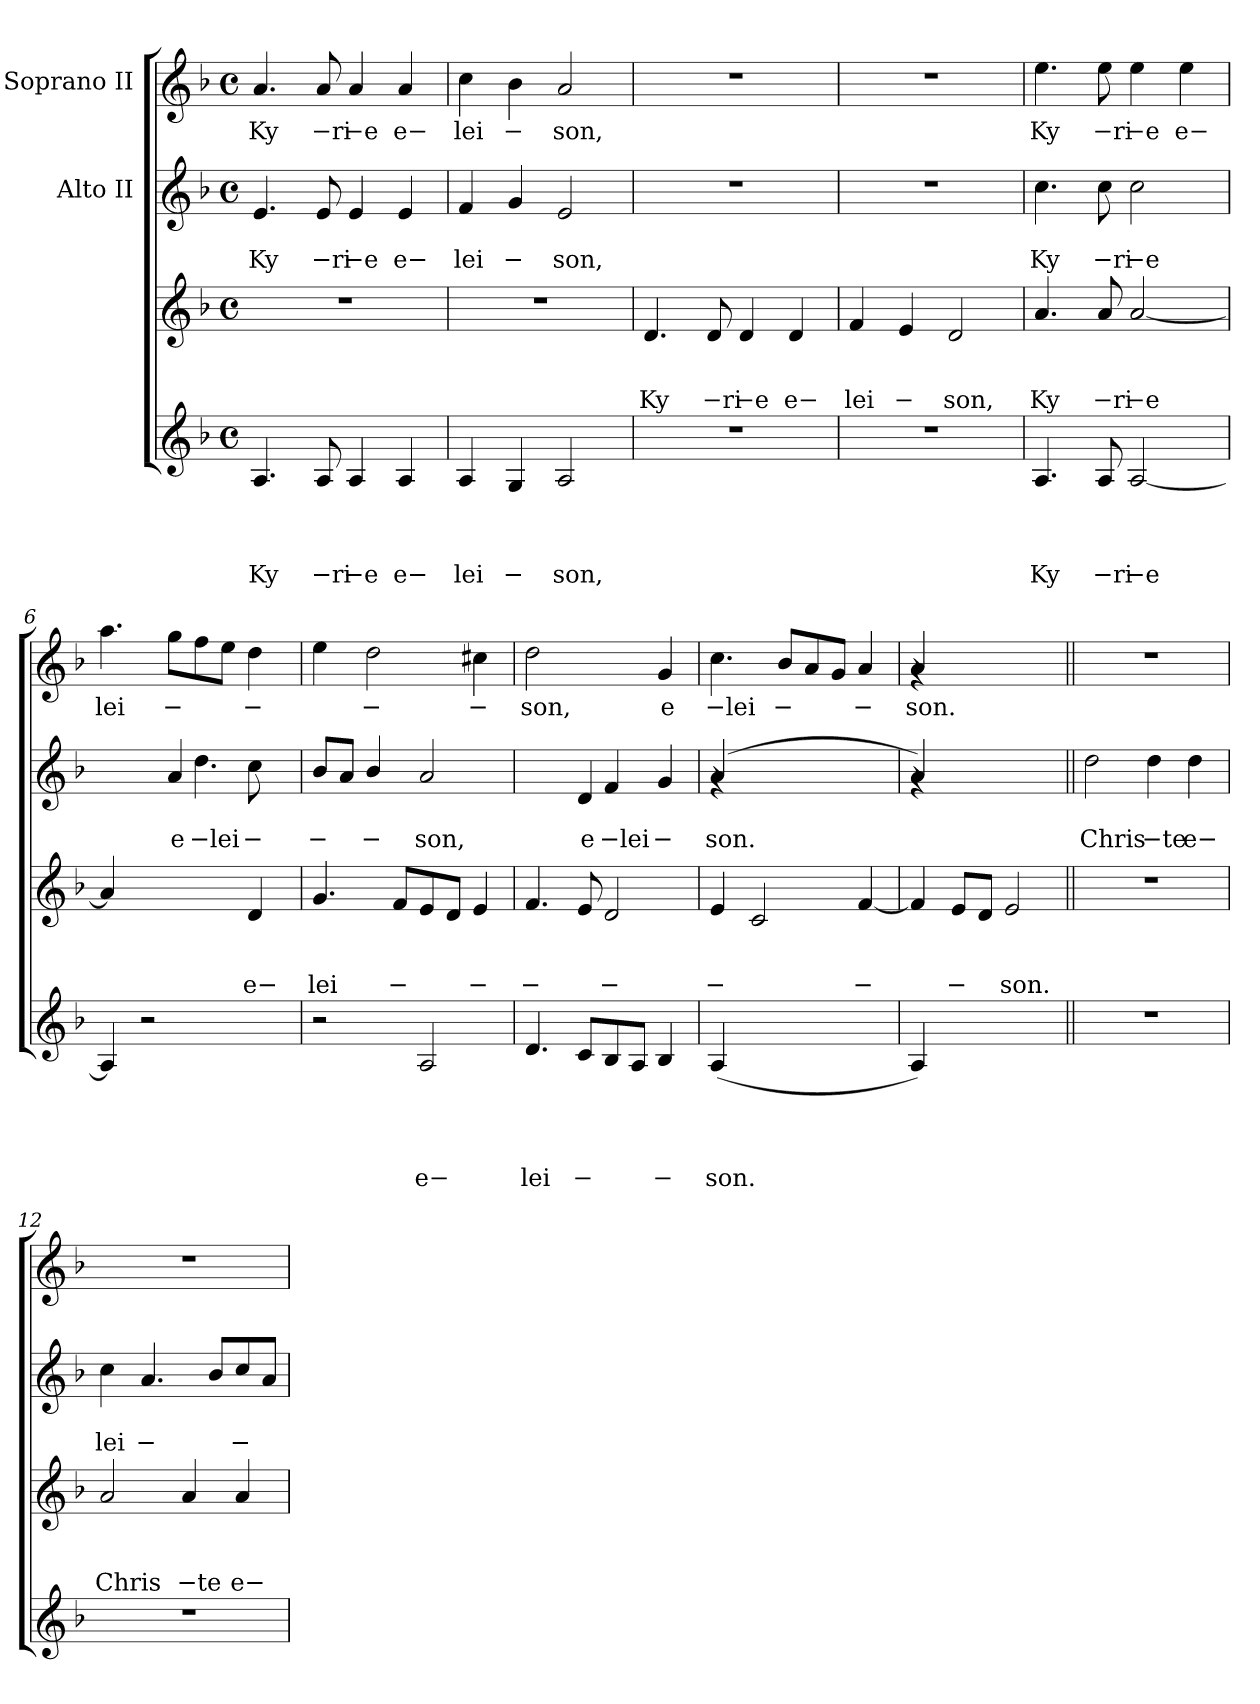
**kern	**text	**text	**text	**text	**kern	**text	**text	**text	**kern	**text	**text	**kern	**text
*part4	*part4	*part4	*part4	*part4	*part3	*part3	*part3	*part3	*part2	*part2	*part2	*part1	*part1
*staff4	*staff4	*staff4	*staff4	*staff4	*staff3	*staff3	*staff3	*staff3	*staff2	*staff2	*staff2	*staff1	*staff1
*	*	*	*	*	*	*	*	*	*I"Alto II	*	*	*I"Soprano II	*
!!LO:PB:g=z
*clefG2	*	*	*	*	*clefG2	*	*	*	*clefG2	*	*	*clefG2	*
*k[b-]	*	*	*	*	*k[b-]	*	*	*	*k[b-]	*	*	*k[b-]	*
*F:	*	*	*	*	*F:	*	*	*	*F:	*	*	*F:	*
*M4/4	*	*	*	*	*M4/4	*	*	*	*M4/4	*	*	*M4/4	*
*met(c)	*	*	*	*	*met(c)	*	*	*	*met(c)	*	*	*met(c)	*
=1	=1	=1	=1	=1	=1	=1	=1	=1	=1	=1	=1	=1	=1
!	!	!	!	!LO:LY:b	!	!	!	!	!	!	!LO:LY:b	!	!LO:LY:b
4.A/	.	.	.	Ky	1r	.	.	.	4.e/	.	Ky	4.a/	Ky
!	!	!	!	!LO:LY:b:rj	!	!	!	!	!	!	!LO:LY:b:rj	!	!LO:LY:b:rj
8A/	.	.	.	−ri	.	.	.	.	8e/	.	−ri	8a/	−ri
!	!	!	!	!LO:LY:b:rj	!	!	!	!	!	!	!LO:LY:b:rj	!	!LO:LY:b:rj
4A/	.	.	.	−e	.	.	.	.	4e/	.	−e	4a/	−e
!	!	!	!	!LO:LY:b	!	!	!	!	!	!	!LO:LY:b	!	!LO:LY:b
4A/	.	.	.	e−	.	.	.	.	4e/	.	e−	4a/	e−
=2	=2	=2	=2	=2	=2	=2	=2	=2	=2	=2	=2	=2	=2
!	!	!	!	!LO:LY:b	!	!	!	!	!	!	!LO:LY:b	!	!LO:LY:b
4A/	.	.	.	lei	1r	.	.	.	4f/	.	lei	4cc\	lei
!	!	!	!	!LO:LY:b	!	!	!	!	!	!	!LO:LY:b	!	!LO:LY:b
4G/	.	.	.	−	.	.	.	.	4g/	.	−	4b-\	−
!	!	!	!	!LO:LY:b	!	!	!	!	!	!	!LO:LY:b	!	!LO:LY:b
2A/	.	.	.	son,	.	.	.	.	2e/	.	son,	2a/	son,
=3	=3	=3	=3	=3	=3	=3	=3	=3	=3	=3	=3	=3	=3
!	!	!	!	!	!	!	!	!LO:LY:b	!	!	!	!	!
1r	.	.	.	.	4.d/	.	.	Ky	1r	.	.	1r	.
!	!	!	!	!	!	!	!	!LO:LY:b:rj	!	!	!	!	!
.	.	.	.	.	8d/	.	.	−ri	.	.	.	.	.
!	!	!	!	!	!	!	!	!LO:LY:b:rj	!	!	!	!	!
.	.	.	.	.	4d/	.	.	−e	.	.	.	.	.
!	!	!	!	!	!	!	!	!LO:LY:b	!	!	!	!	!
.	.	.	.	.	4d/	.	.	e−	.	.	.	.	.
=4	=4	=4	=4	=4	=4	=4	=4	=4	=4	=4	=4	=4	=4
!	!	!	!	!	!	!	!	!LO:LY:b	!	!	!	!	!
1r	.	.	.	.	4f/	.	.	lei	1r	.	.	1r	.
!	!	!	!	!	!	!	!	!LO:LY:b	!	!	!	!	!
.	.	.	.	.	4e/	.	.	−	.	.	.	.	.
!	!	!	!	!	!	!	!	!LO:LY:b	!	!	!	!	!
.	.	.	.	.	2d/	.	.	son,	.	.	.	.	.
=5	=5	=5	=5	=5	=5	=5	=5	=5	=5	=5	=5	=5	=5
!	!	!	!	!LO:LY:b	!	!	!	!LO:LY:b	!	!	!LO:LY:b	!	!LO:LY:b
4.A/	.	.	.	Ky	4.a/	.	.	Ky	4.cc\	.	Ky	4.ee\	Ky
!	!	!	!	!LO:LY:b:rj	!	!	!	!LO:LY:b:rj	!	!	!LO:LY:b:rj	!	!LO:LY:b:rj
8A/	.	.	.	−ri	8a/	.	.	−ri	8cc\	.	−ri	8ee\	−ri
!	!	!	!	!LO:LY:b:rj	!	!	!	!LO:LY:b:rj	!	!	!LO:LY:b:rj	!	!LO:LY:b:rj
[<2A/	.	.	.	−e	[<2a/	.	.	−e	2cc\	.	−e	4ee\	−e
!	!	!	!	!	!	!	!	!	!	!	!	!	!LO:LY:b
.	.	.	.	.	.	.	.	.	.	.	.	4ee\	e−
!!LO:LB:g=z
=6	=6	=6	=6	=6	=6	=6	=6	=6	=6	=6	=6	=6	=6
*	*	*	*	*	*	*	*	*	*^	*	*	*	*
*	*	*	*	*	*	*	*	*	*	*^	*	*	*	*
!	!	!	!	!	!	!	!	!	!	!	!	!	!	!	!LO:LY:b
4A/]	.	.	.	.	4a/]	.	.	.	4.ryy	2ryy	2.ryy	.	.	4.aa\	lei
2r	.	.	.	.	2ryy	.	.	.	.	.	.	.	.	.	.
!	!	!	!	!	!	!	!	!	!	!	!	!	!LO:LY:b	!	!LO:LY:b
.	.	.	.	.	.	.	.	.	4a/	.	.	.	e	8gg\L	−
!	!	!	!	!	!	!	!	!	!	!	!	!	!LO:LY:b:rj	!	!
.	.	.	.	.	.	.	.	.	.	4.dd\	.	.	−lei	8ff\	.
.	.	.	.	.	.	.	.	.	8ryy	.	.	.	.	8ee\J	.
!	!	!	!	!	!	!	!	!LO:LY:b	!	!	!	!	!LO:LY:b	!	!LO:LY:b
4ryy	.	.	.	.	4d/	.	.	e−	4ryy	.	8cc\	.	−	4dd\	−
.	.	.	.	.	.	.	.	.	.	8ryy	8ryy	.	.	.	.
=7	=7	=7	=7	=7	=7	=7	=7	=7	=7	=7	=7	=7	=7	=7	=7
!	!	!	!	!	!	!	!	!LO:LY:b	!	!	!	!	!LO:LY:b	!	!
*	*	*	*	*	*	*	*	*	*v	*v	*v	*	*	*	*
2r	.	.	.	.	4.g/	.	.	lei	8b-/L	.	−	4ee\	.
.	.	.	.	.	.	.	.	.	8a/J	.	.	.	.
!	!	!	!	!	!	!	!	!	!	!	!LO:LY:b	!	!LO:LY:b
.	.	.	.	.	.	.	.	.	4b-/	.	−	2dd\	−
!	!	!	!	!	!	!	!	!LO:LY:b	!	!	!	!	!
.	.	.	.	.	8f/L	.	.	−	.	.	.	.	.
!	!	!	!	!LO:LY:b	!	!	!	!	!	!	!LO:LY:b	!	!
2A/	.	.	.	e−	8e/	.	.	.	2a/	.	son,	.	.
.	.	.	.	.	8d/J	.	.	.	.	.	.	.	.
!	!	!	!	!	!	!	!	!LO:LY:b	!	!	!	!	!LO:LY:b
.	.	.	.	.	4e/	.	.	−	.	.	.	4cc#X\	−
=8	=8	=8	=8	=8	=8	=8	=8	=8	=8	=8	=8	=8	=8
!	!	!	!	!LO:LY:b	!	!	!	!LO:LY:b	!	!	!	!	!LO:LY:b
*	*	*	*	*	*	*	*	*	*^	*	*	*	*
4.d/	.	.	.	lei	4.f/	.	.	−	4.ryy	2ryy	.	.	2dd\	son,
!	!	!	!	!LO:LY:b	!	!	!	!	!	!	!	!LO:LY:b	!	!
8c/L	.	.	.	−	8e/	.	.	.	4d/	.	.	e	.	.
!	!	!	!	!	!	!	!	!LO:LY:b	!	!	!	!LO:LY:b:rj	!	!
8B-/	.	.	.	.	2d/	.	.	−	.	4f/	.	−lei	4ryy	.
8A/J	.	.	.	.	.	.	.	.	4.ryy	.	.	.	.	.
!	!	!	!	!LO:LY:b	!	!	!	!	!	!	!	!LO:LY:b	!	!LO:LY:b
4B-/	.	.	.	−	.	.	.	.	.	4g/	.	−	4g/	e
=9	=9	=9	=9	=9	=9	=9	=9	=9	=9	=9	=9	=9	=9	=9
!LO:N:head=solid	!	!	!	!LO:LY:b	!	!	!	!LO:LY:b	!LO:N:head=solid	!	!	!LO:LY:b	!	!LO:LY:b:rj
(<4A/	.	.	.	son.	4e/	.	.	−	(<4a/	4rf	.	son.	4.cc\	−lei
2.ryy	.	.	.	.	2c/	.	.	.	2.ryy	2.ryy	.	.	.	.
!	!	!	!	!	!	!	!	!	!	!	!	!	!	!LO:LY:b
.	.	.	.	.	.	.	.	.	.	.	.	.	8b-/L	−
.	.	.	.	.	.	.	.	.	.	.	.	.	8a/	.
.	.	.	.	.	.	.	.	.	.	.	.	.	8g/J	.
!	!	!	!	!	!	!	!	!LO:LY:b	!	!	!	!	!	!LO:LY:b
.	.	.	.	.	[<4f/	.	.	−	.	.	.	.	4a/	−
=10	=10	=10	=10	=10	=10	=10	=10	=10	=10	=10	=10	=10	=10	=10
!LO:N:head=solid	!	!	!	!	!	!	!	!	!LO:N:head=solid	!	!	!	!LO:N:head=solid	!LO:LY:b
*	*	*	*	*	*	*	*	*	*	*	*	*	*^	*
4A/)	.	.	.	.	4f/]	.	.	.	4a/)	4rf	.	.	4a/	4rf	son.
!	!	!	!	!	!	!	!	!LO:LY:b	!	!	!	!	!	!	!
2.ryy	.	.	.	.	8e/L	.	.	−	2.ryy	2.ryy	.	.	2.ryy	2.ryy	.
.	.	.	.	.	8d/J	.	.	.	.	.	.	.	.	.	.
!	!	!	!	!	!	!	!	!LO:LY:b	!	!	!	!	!	!	!
.	.	.	.	.	2e/	.	.	son.	.	.	.	.	.	.	.
*	*	*	*	*	*	*	*	*	*v	*v	*	*	*	*	*
*	*	*	*	*	*	*	*	*	*	*	*	*v	*v	*
!!LO:LB:g=z
=11||	=11||	=11||	=11||	=11||	=11||	=11||	=11||	=11||	=11||	=11||	=11||	=11||	=11||
!	!	!	!	!	!	!	!	!	!	!	!LO:LY:b	!	!
1r	.	.	.	.	1r	.	.	.	2dd\	.	Chris	1r	.
!	!	!	!	!	!	!	!	!	!	!	!LO:LY:b:rj	!	!
.	.	.	.	.	.	.	.	.	4dd\	.	−te	.	.
!	!	!	!	!	!	!	!	!	!	!	!LO:LY:b	!	!
.	.	.	.	.	.	.	.	.	4dd\	.	e−	.	.
=12	=12	=12	=12	=12	=12	=12	=12	=12	=12	=12	=12	=12	=12
!	!	!	!	!	!	!	!	!LO:LY:b	!	!	!LO:LY:b	!	!
1r	.	.	.	.	2a/	.	.	Chris	4cc\	.	lei	1r	.
!	!	!	!	!	!	!	!	!	!	!	!LO:LY:b	!	!
.	.	.	.	.	.	.	.	.	4.a/	.	−	.	.
!	!	!	!	!	!	!	!	!LO:LY:b:rj	!	!	!	!	!
.	.	.	.	.	4a/	.	.	−te	.	.	.	.	.
.	.	.	.	.	.	.	.	.	8b-/L	.	.	.	.
!	!	!	!	!	!	!	!	!LO:LY:b	!	!	!LO:LY:b	!	!
.	.	.	.	.	4a/	.	.	e−	8cc/	.	−	.	.
.	.	.	.	.	.	.	.	.	8a/J	.	.	.	.
=	=	=	=	=	=	=	=	=	=	=	=	=	=
*-	*-	*-	*-	*-	*-	*-	*-	*-	*-	*-	*-	*-	*-
